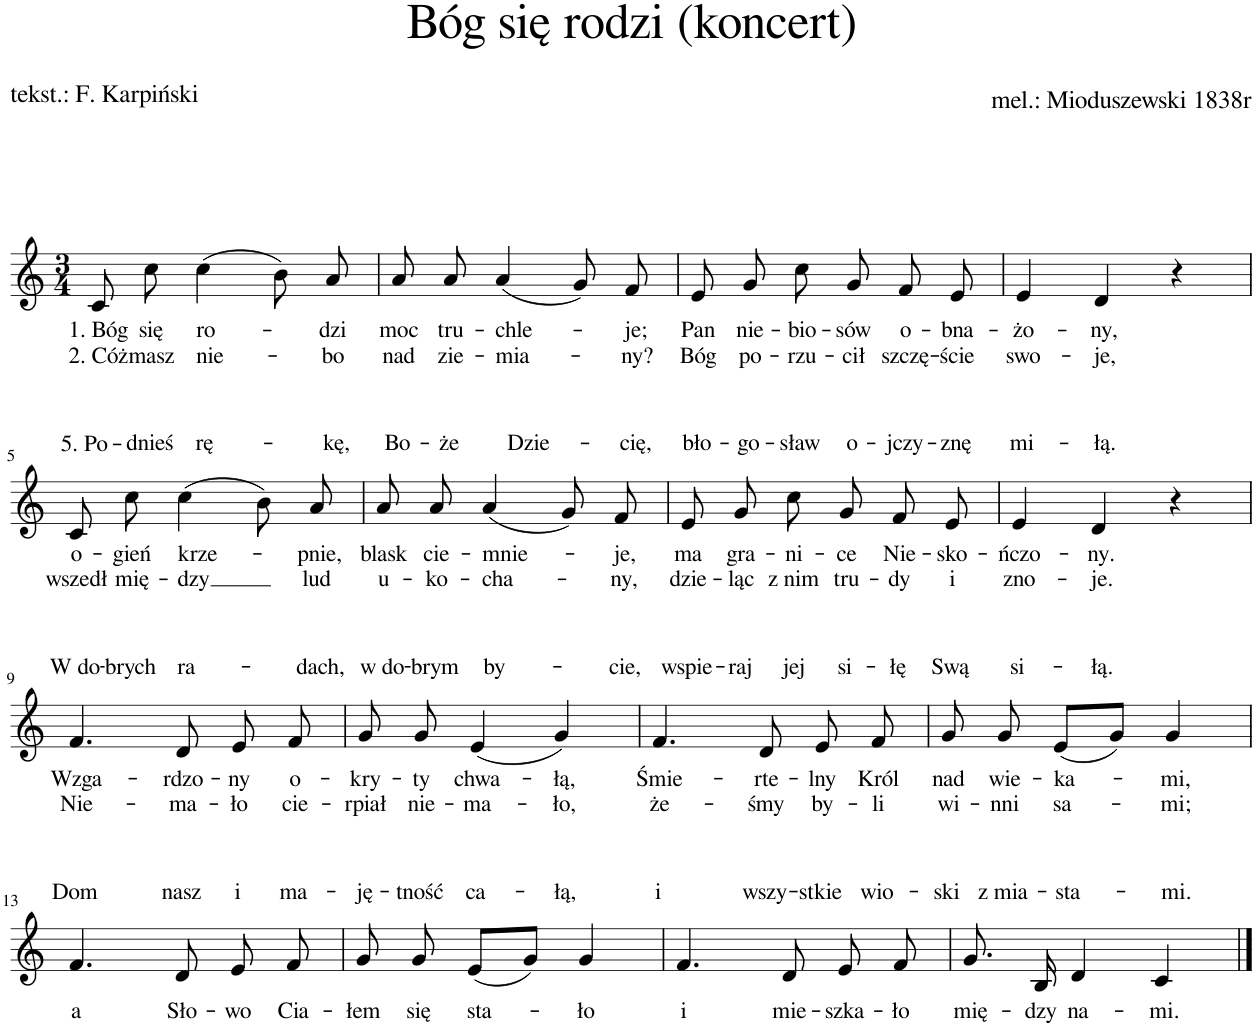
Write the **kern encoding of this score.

**kern	**text	**text	**text
*part1	*part1	*part1	*part1
*staff1	*staff1	*staff1	*staff1
*I"Piano	*	*	*
*I'Pno.	*	*	*
*clefG2	*	*	*
*k[]	*	*	*
*M3/4	*	*	*
=1	=1	=1	=1
!	!LO:LY:b	!LO:LY:b	!LO:LY:b
8c/	1. Bóg	2. Cóż	5. Po-
!	!LO:LY:b	!LO:LY:b	!LO:LY:b
8cc\	się	masz	-dnieś
!	!LO:LY:b	!LO:LY:b	!LO:LY:b
(4cc\	ro-	nie-	rę-
8b\)	.	.	.
!	!LO:LY:b	!LO:LY:b	!LO:LY:b
8a/	-dzi	-bo	-kę,
=2	=2	=2	=2
!	!LO:LY:b	!LO:LY:b	!LO:LY:b
8a/	moc	nad	Bo-
!	!LO:LY:b	!LO:LY:b	!LO:LY:b
8a/	tru-	zie-	-że
!	!LO:LY:b	!LO:LY:b	!LO:LY:b
(4a/	-chle-	-mia-	Dzie-
8g/)	.	.	.
!	!LO:LY:b	!LO:LY:b	!LO:LY:b
8f/	-je;	-ny?	-cię,
=3	=3	=3	=3
!	!LO:LY:b	!LO:LY:b	!LO:LY:b
8e/	Pan	Bóg	bło-
!	!LO:LY:b	!LO:LY:b	!LO:LY:b
8g/	nie-	po-	-go-
!	!LO:LY:b	!LO:LY:b	!LO:LY:b
8cc\	-bio-	-rzu-	-sław
!	!LO:LY:b	!LO:LY:b	!LO:LY:b
8g/	-sów	-cił	o-
!	!LO:LY:b	!LO:LY:b	!LO:LY:b
8f/	o-	szczę-	-jczy-
!	!LO:LY:b	!LO:LY:b	!LO:LY:b
8e/	-bna-	-ście	-znę
=4	=4	=4	=4
!	!LO:LY:b	!LO:LY:b	!LO:LY:b
4e/	-żo-	swo-	mi-
!	!LO:LY:b	!LO:LY:b	!LO:LY:b
4d/	-ny,	-je,	-łą.
4r	.	.	.
!!LO:LB:g=z
=5	=5	=5	=5
!	!LO:LY:b	!LO:LY:b	!LO:LY:b
8c/	o-	wszedł	W do-
!	!LO:LY:b	!LO:LY:b	!LO:LY:b
8cc\	-gień	mię-	-brych
!	!LO:LY:b	!LO:LY:b	!LO:LY:b
(4cc\	krze-	-dzy	ra-
8b\)	.	.	.
!	!LO:LY:b	!LO:LY:b	!LO:LY:b
8a/	-pnie,	lud	-dach,
=6	=6	=6	=6
!	!LO:LY:b	!LO:LY:b	!LO:LY:b
8a/	blask	u-	w do-
!	!LO:LY:b	!LO:LY:b	!LO:LY:b
8a/	cie-	-ko-	-brym
!	!LO:LY:b	!LO:LY:b	!LO:LY:b
(4a/	-mnie-	-cha-	by-
8g/)	.	.	.
!	!LO:LY:b	!LO:LY:b	!LO:LY:b
8f/	-je,	-ny,	-cie,
=7	=7	=7	=7
!	!LO:LY:b	!LO:LY:b	!LO:LY:b
8e/	ma	dzie-	wspie-
!	!LO:LY:b	!LO:LY:b	!LO:LY:b
8g/	gra-	-ląc	-raj
!	!LO:LY:b	!LO:LY:b	!LO:LY:b
8cc\	-ni-	z nim	jej
!	!LO:LY:b	!LO:LY:b	!LO:LY:b
8g/	-ce	tru-	si-
!	!LO:LY:b	!LO:LY:b	!LO:LY:b
8f/	Nie-	-dy	-łę
!	!LO:LY:b	!LO:LY:b	!LO:LY:b
8e/	-sko-	i	Swą
=8	=8	=8	=8
!	!LO:LY:b	!LO:LY:b	!LO:LY:b
4e/	-ńczo-	zno-	si-
!	!LO:LY:b	!LO:LY:b	!LO:LY:b
4d/	-ny.	-je.	-łą.
4r	.	.	.
!!LO:LB:g=z
=9	=9	=9	=9
!	!LO:LY:b	!LO:LY:b	!LO:LY:b
4.f/	Wzga-	Nie-	Dom
!	!LO:LY:b	!LO:LY:b	!LO:LY:b
8d/	-rdzo-	-ma-	nasz
!	!LO:LY:b	!LO:LY:b	!LO:LY:b
8e/	-ny	-ło	i
!	!LO:LY:b	!LO:LY:b	!LO:LY:b
8f/	o-	cie-	ma-
=10	=10	=10	=10
!	!LO:LY:b	!LO:LY:b	!LO:LY:b
8g/	-kry-	-rpiał	-ję-
!	!LO:LY:b	!LO:LY:b	!LO:LY:b
8g/	-ty	nie-	-tność
!	!LO:LY:b	!LO:LY:b	!LO:LY:b
(4e/	chwa-	-ma-	ca-
!	!LO:LY:b	!LO:LY:b	!LO:LY:b
4g/)	-łą,	-ło,	-łą,
=11	=11	=11	=11
!	!LO:LY:b	!LO:LY:b	!LO:LY:b
4.f/	Śmie-	że-	i
!	!LO:LY:b	!LO:LY:b	!LO:LY:b
8d/	-rte-	-śmy	wszy-
!	!LO:LY:b	!LO:LY:b	!LO:LY:b
8e/	-lny	by-	-stkie
!	!LO:LY:b	!LO:LY:b	!LO:LY:b
8f/	Król	-li	wio-
=12	=12	=12	=12
!	!LO:LY:b	!LO:LY:b	!LO:LY:b
8g/	nad	wi-	-ski
!	!LO:LY:b	!LO:LY:b	!LO:LY:b
8g/	wie-	-nni	z mia-
!	!LO:LY:b	!LO:LY:b	!LO:LY:b
(8e/L	-ka-	sa-	-sta-
8g/J)	.	.	.
!	!LO:LY:b	!LO:LY:b	!LO:LY:b
4g/	-mi,	-mi;	-mi.
!!LO:LB:g=z
=13	=13	=13	=13
!	!LO:LY:b	!	!
4.f/	a	.	.
!	!LO:LY:b	!	!
8d/	Sło-	.	.
!	!LO:LY:b	!	!
8e/	-wo	.	.
!	!LO:LY:b	!	!
8f/	Cia-	.	.
=14	=14	=14	=14
!	!LO:LY:b	!	!
8g/	-łem	.	.
!	!LO:LY:b	!	!
8g/	się	.	.
!	!LO:LY:b	!	!
(8e/L	sta-	.	.
8g/J)	.	.	.
!	!LO:LY:b	!	!
4g/	-ło	.	.
=15	=15	=15	=15
!	!LO:LY:b	!	!
4.f/	i	.	.
!	!LO:LY:b	!	!
8d/	mie-	.	.
!	!LO:LY:b	!	!
8e/	-szka-	.	.
!	!LO:LY:b	!	!
8f/	-ło	.	.
=16	=16	=16	=16
!	!LO:LY:b	!	!
8.g/	mię-	.	.
!	!LO:LY:b	!	!
16B/	-dzy	.	.
!	!LO:LY:b	!	!
4d/	na-	.	.
!	!LO:LY:b	!	!
4c/	-mi.	.	.
==	==	==	==
*-	*-	*-	*-
